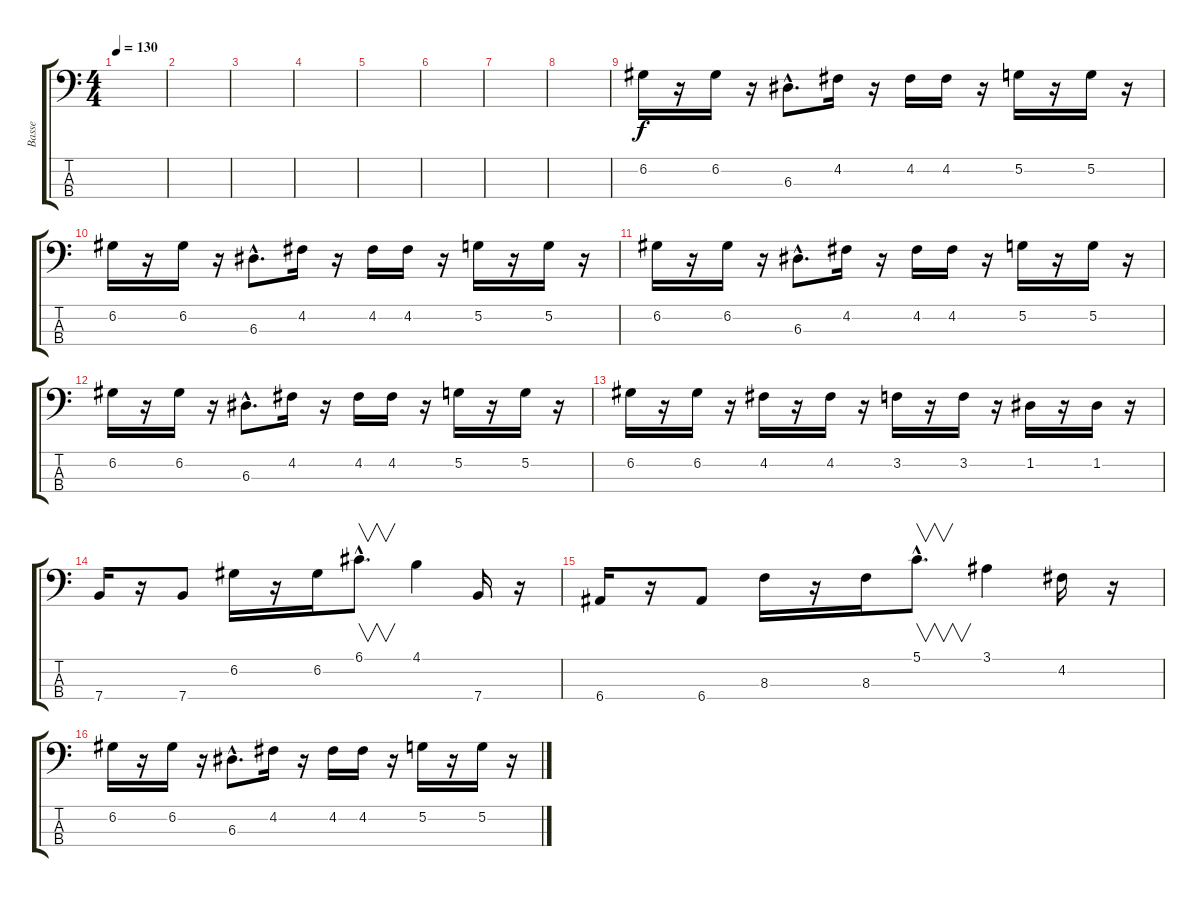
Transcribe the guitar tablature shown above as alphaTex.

\track ("Basse" "Basse") {instrument electricbassfinger}
\staff {score tabs}
\tuning (G2 D2 A1 E1) {hide}
\ts (4 4)
\tempo 130
\clef f4
\ks c
|
|
|
|
|
|
|
|
6.2.16 r.16 6.2.16 r.16 6.3{hac}.8{d} 4.2.16 r.16 4.2.16 4.2.16 r.16 5.2.16 r.16 5.2.16 r.16 |
6.2.16 r.16 6.2.16 r.16 6.3{hac}.8{d} 4.2.16 r.16 4.2.16 4.2.16 r.16 5.2.16 r.16 5.2.16 r.16 |
6.2.16 r.16 6.2.16 r.16 6.3{hac}.8{d} 4.2.16 r.16 4.2.16 4.2.16 r.16 5.2.16 r.16 5.2.16 r.16 |
6.2.16 r.16 6.2.16 r.16 6.3{hac}.8{d} 4.2.16 r.16 4.2.16 4.2.16 r.16 5.2.16 r.16 5.2.16 r.16 |
6.2.16 r.16 6.2.16 r.16 4.2.16 r.16 4.2.16 r.16 3.2.16 r.16 3.2.16 r.16 1.2.16 r.16 1.2.16 r.16 |
7.4.16 r.16 7.4.8 6.2.16 r.16 6.2.16 6.1{hac}.8{v d} 4.1.4 7.4.16 r.16 |
6.4.16 r.16 6.4.8 8.3.16 r.16 8.3.16 5.1{hac}.8{v d} 3.1.4 4.2.16 r.16 |
6.2.16 r.16 6.2.16 r.16 6.3{hac}.8{d} 4.2.16 r.16 4.2.16 4.2.16 r.16 5.2.16 r.16 5.2.16 r.16
